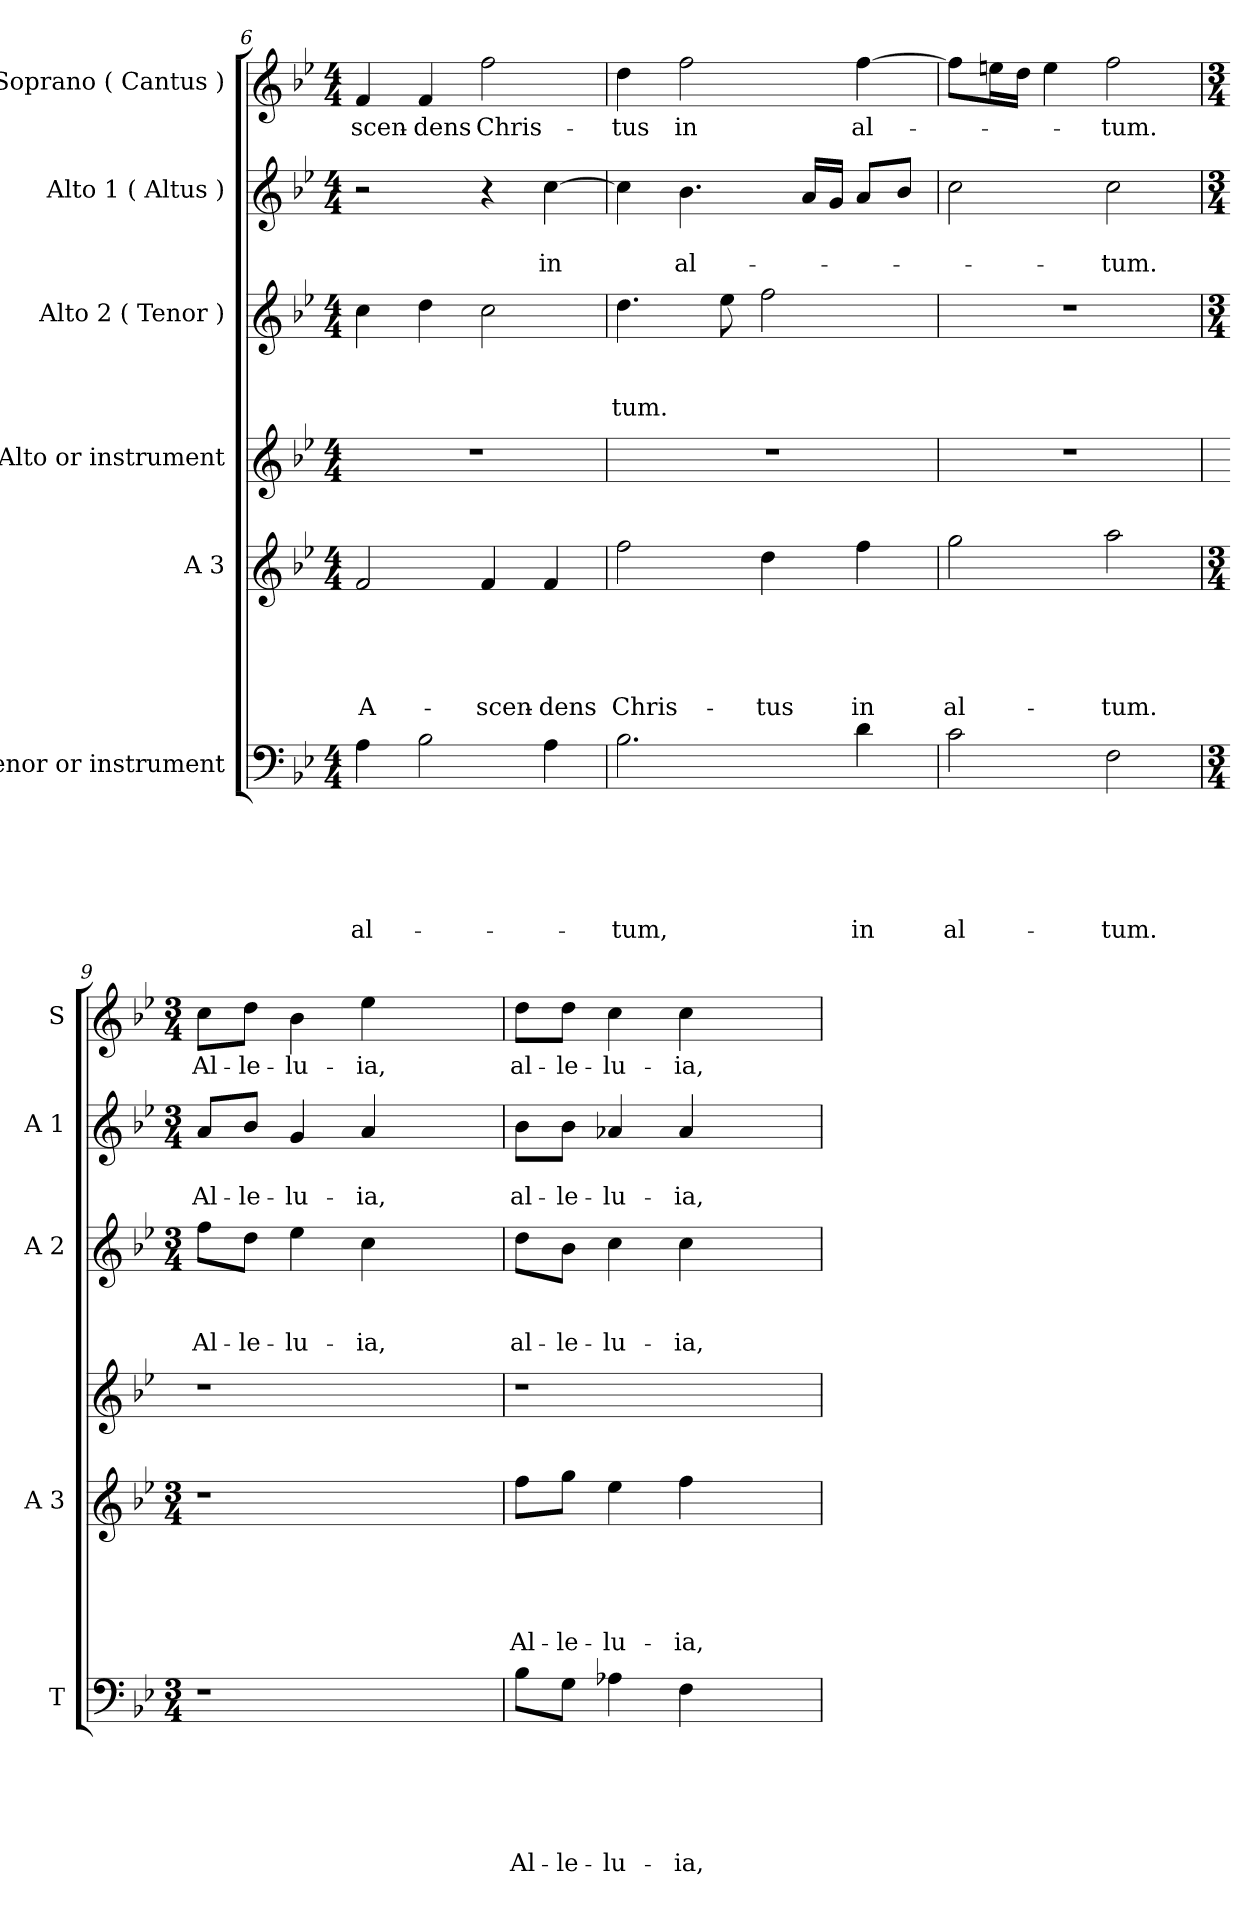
**kern	**text	**text	**text	**text	**text	**text	**kern	**text	**text	**text	**text	**text	**kern	**kern	**text	**text	**text	**kern	**text	**text	**kern	**text
*part6	*part6	*part6	*part6	*part6	*part6	*part6	*part5	*part5	*part5	*part5	*part5	*part5	*part4	*part3	*part3	*part3	*part3	*part2	*part2	*part2	*part1	*part1
*staff6	*staff6	*staff6	*staff6	*staff6	*staff6	*staff6	*staff5	*staff5	*staff5	*staff5	*staff5	*staff5	*staff4	*staff3	*staff3	*staff3	*staff3	*staff2	*staff2	*staff2	*staff1	*staff1
*I"Tenor or instrument	*	*	*	*	*	*	*I"A 3	*	*	*	*	*	*I"Alto or instrument	*I"Alto 2 ( Tenor )	*	*	*	*I"Alto 1 ( Altus )	*	*	*I"Soprano ( Cantus )	*
*I'T	*	*	*	*	*	*	*I'A 3	*	*	*	*	*	*	*I'A 2	*	*	*	*I'A 1	*	*	*I'S	*
*clefF4	*	*	*	*	*	*	*clefG2	*	*	*	*	*	*clefG2	*clefG2	*	*	*	*clefG2	*	*	*clefG2	*
*k[b-e-]	*	*	*	*	*	*	*k[b-e-]	*	*	*	*	*	*k[b-e-]	*k[b-e-]	*	*	*	*k[b-e-]	*	*	*k[b-e-]	*
*B-:	*	*	*	*	*	*	*B-:	*	*	*	*	*	*B-:	*B-:	*	*	*	*B-:	*	*	*B-:	*
*M4/4	*	*	*	*	*	*	*M4/4	*	*	*	*	*	*M4/4	*M4/4	*	*	*	*M4/4	*	*	*M4/4	*
=6	=6	=6	=6	=6	=6	=6	=6	=6	=6	=6	=6	=6	=6	=6	=6	=6	=6	=6	=6	=6	=6	=6
!	!	!	!	!	!	!LO:LY:b	!	!	!	!	!	!LO:LY:b	!	!	!	!	!	!	!	!	!	!LO:LY:b
4A\	.	.	.	.	.	al-	2f/	.	.	.	.	A-	1r	4cc\	.	.	.	2r	.	.	4f/	-scen-
!	!	!	!	!	!	!	!	!	!	!	!	!	!	!	!	!	!	!	!	!	!	!LO:LY:b
2B-\	.	.	.	.	.	.	.	.	.	.	.	.	.	4dd\	.	.	.	.	.	.	4f/	-dens
!	!	!	!	!	!	!	!	!	!	!	!	!LO:LY:b	!	!	!	!	!	!	!	!	!	!LO:LY:b
.	.	.	.	.	.	.	4f/	.	.	.	.	-scen-	.	2cc\	.	.	.	4r	.	.	2ff\	Chris-
!	!	!	!	!	!	!	!	!	!	!	!	!LO:LY:b	!	!	!	!	!	!	!	!LO:LY:b	!	!
4A\	.	.	.	.	.	.	4f/	.	.	.	.	-dens	.	.	.	.	.	[>4cc\	.	in	.	.
=7	=7	=7	=7	=7	=7	=7	=7	=7	=7	=7	=7	=7	=7	=7	=7	=7	=7	=7	=7	=7	=7	=7
!	!	!	!	!	!	!LO:LY:b	!	!	!	!	!	!LO:LY:b	!	!	!	!	!LO:LY:b	!	!	!	!	!LO:LY:b
2.B-\	.	.	.	.	.	-tum,	2ff\	.	.	.	.	Chris-	1r	4.dd\	.	.	-tum.	4cc\]	.	.	4dd\	-tus
!	!	!	!	!	!	!	!	!	!	!	!	!	!	!	!	!	!	!	!	!LO:LY:b	!	!LO:LY:b
.	.	.	.	.	.	.	.	.	.	.	.	.	.	.	.	.	.	4.b-\	.	al-	2ff\	in
.	.	.	.	.	.	.	.	.	.	.	.	.	.	8ee-\	.	.	.	.	.	.	.	.
!	!	!	!	!	!	!	!	!	!	!	!	!LO:LY:b	!	!	!	!	!	!	!	!	!	!
.	.	.	.	.	.	.	4dd\	.	.	.	.	-tus	.	2ff\	.	.	.	.	.	.	.	.
.	.	.	.	.	.	.	.	.	.	.	.	.	.	.	.	.	.	16a/LL	.	.	.	.
.	.	.	.	.	.	.	.	.	.	.	.	.	.	.	.	.	.	16g/JJ	.	.	.	.
!	!	!	!	!	!	!LO:LY:b	!	!	!	!	!	!LO:LY:b	!	!	!	!	!	!	!	!	!	!LO:LY:b
4d\	.	.	.	.	.	in	4ff\	.	.	.	.	in	.	.	.	.	.	8a/L	.	.	[>4ff\	al-
.	.	.	.	.	.	.	.	.	.	.	.	.	.	.	.	.	.	8b-/J	.	.	.	.
!!LO:PB:g=z
=8	=8	=8	=8	=8	=8	=8	=8	=8	=8	=8	=8	=8	=8	=8	=8	=8	=8	=8	=8	=8	=8	=8
!	!	!	!	!	!	!LO:LY:b	!	!	!	!	!	!LO:LY:b	!	!	!	!	!	!	!	!	!	!
2c\	.	.	.	.	.	al-	2gg\	.	.	.	.	al-	1r	1r	.	.	.	2cc\	.	.	8ff\L]	.
.	.	.	.	.	.	.	.	.	.	.	.	.	.	.	.	.	.	.	.	.	16een\L	.
.	.	.	.	.	.	.	.	.	.	.	.	.	.	.	.	.	.	.	.	.	16dd\JJ	.
.	.	.	.	.	.	.	.	.	.	.	.	.	.	.	.	.	.	.	.	.	4ee\	.
!	!	!	!	!	!	!LO:LY:b	!	!	!	!	!	!LO:LY:b	!	!	!	!	!	!	!	!LO:LY:b	!	!LO:LY:b
2F\	.	.	.	.	.	-tum.	2aa\	.	.	.	.	-tum.	.	.	.	.	.	2cc\	.	-tum.	2ff\	-tum.
=9	=9	=9	=9	=9	=9	=9	=9	=9	=9	=9	=9	=9	=9	=9	=9	=9	=9	=9	=9	=9	=9	=9
*M3/4	*	*	*	*	*	*	*M3/4	*	*	*	*	*	*	*M3/4	*	*	*	*M3/4	*	*	*M3/4	*
!LO:N:vis=1	!	!	!	!	!	!	!LO:N:vis=1	!	!	!	!	!	!	!	!	!	!LO:LY:b	!	!	!LO:LY:b	!	!LO:LY:b
2.r	.	.	.	.	.	.	2.r	.	.	.	.	.	1r	8ff\L	.	.	Al-	8a/L	.	Al-	8cc\L	Al-
!	!	!	!	!	!	!	!	!	!	!	!	!	!	!	!	!	!LO:LY:b	!	!	!LO:LY:b	!	!LO:LY:b
.	.	.	.	.	.	.	.	.	.	.	.	.	.	8dd\J	.	.	-le-	8b-/J	.	-le-	8dd\J	-le-
!	!	!	!	!	!	!	!	!	!	!	!	!	!	!	!	!	!LO:LY:b	!	!	!LO:LY:b	!	!LO:LY:b
.	.	.	.	.	.	.	.	.	.	.	.	.	.	4ee-\	.	.	-lu-	4g/	.	-lu-	4b-\	-lu-
!	!	!	!	!	!	!	!	!	!	!	!	!	!	!	!	!	!LO:LY:b	!	!	!LO:LY:b	!	!LO:LY:b
.	.	.	.	.	.	.	.	.	.	.	.	.	.	4cc\	.	.	-ia,	4a/	.	-ia,	4ee-\	-ia,
4ryy	.	.	.	.	.	.	4ryy	.	.	.	.	.	.	4ryy	.	.	.	4ryy	.	.	4ryy	.
=10	=10	=10	=10	=10	=10	=10	=10	=10	=10	=10	=10	=10	=10	=10	=10	=10	=10	=10	=10	=10	=10	=10
!	!	!	!	!	!	!LO:LY:b	!	!	!	!	!	!LO:LY:b	!	!	!	!	!LO:LY:b	!	!	!LO:LY:b	!	!LO:LY:b
8B-\L	.	.	.	.	.	Al-	8ff\L	.	.	.	.	Al-	1r	8dd\L	.	.	al-	8b-\L	.	al-	8dd\L	al-
!	!	!	!	!	!	!LO:LY:b	!	!	!	!	!	!LO:LY:b	!	!	!	!	!LO:LY:b	!	!	!LO:LY:b	!	!LO:LY:b
8G\J	.	.	.	.	.	-le-	8gg\J	.	.	.	.	-le-	.	8b-\J	.	.	-le-	8b-\J	.	-le-	8dd\J	-le-
!	!	!	!	!	!	!LO:LY:b	!	!	!	!	!	!LO:LY:b	!	!	!	!	!LO:LY:b	!	!	!LO:LY:b	!	!LO:LY:b
4A-X\	.	.	.	.	.	-lu-	4ee-\	.	.	.	.	-lu-	.	4cc\	.	.	-lu-	4a-X/	.	-lu-	4cc\	-lu-
!	!	!	!	!	!	!LO:LY:b	!	!	!	!	!	!LO:LY:b	!	!	!	!	!LO:LY:b	!	!	!LO:LY:b	!	!LO:LY:b
4F\	.	.	.	.	.	-ia,	4ff\	.	.	.	.	-ia,	.	4cc\	.	.	-ia,	4a-/	.	-ia,	4cc\	-ia,
4ryy	.	.	.	.	.	.	4ryy	.	.	.	.	.	.	4ryy	.	.	.	4ryy	.	.	4ryy	.
=	=	=	=	=	=	=	=	=	=	=	=	=	=	=	=	=	=	=	=	=	=	=
*-	*-	*-	*-	*-	*-	*-	*-	*-	*-	*-	*-	*-	*-	*-	*-	*-	*-	*-	*-	*-	*-	*-
